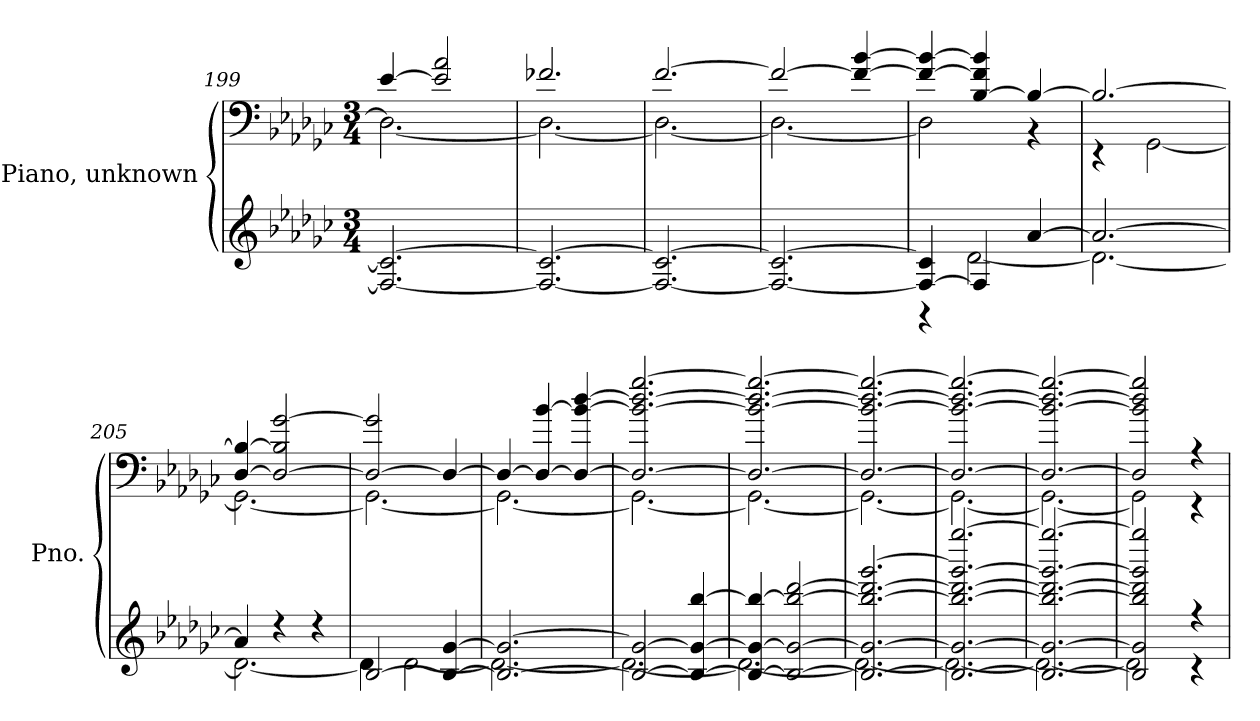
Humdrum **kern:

**kern	**kern
*part1	*part1
*staff2	*staff1
*I"Piano, unknown	*
*I'Pno.	*
*clefG2	*clefF4
*k[b-e-a-d-g-c-]	*k[b-e-a-d-g-c-]
*M3/4	*M3/4
=199	=199
*	*^
2.F/_ 2.c-/_	[4e-/	2.D-\_
.	2e-/] 2a-/	.
=200	=200	=200
2.F/_ 2.c-/_	2.f-X/	2.D-\_
=201	=201	=201
2.F/_ 2.c-/_	[2.f/	2.D-\_
!!LO:LB:g=z	!!
=202	=202	=202
2.F/_ 2.c-/_	2f/_	2.D-\_
.	4f/_ [4b-/	.
=203	=203	=203
*^	*	*
4F/_ 4c-/]	4r	4f/_ 4b-/_	2D-\]
4F/]	[2d-\	[4B-/ 4f/] 4b-/]	.
[4a-/	.	4B-/_	4r
=204	=204	=204	=204
2.a-/_	2.d-\_	2.B-/_	4r
.	.	.	[2GG-\
=205	=205	=205	=205
4a-/]	2.d-\_	[4D-/ 4B-/_	2.GG-\_
4r	.	2D-/_ 2B-/] [2g-/	.
4r	.	.	.
=206	=206	=206	=206
[2B-/	4d-\]	2D-/_ 2g-/]	2.GG-\_
.	[2d-\	.	.
4B-/_ [4g-/	.	4D-/_	.
=207	=207	=207	=207
2.B-/_ 2.g-/_	2.d-\_	4D-/_	2.GG-\_
.	.	4D-/_ [4b-/	.
.	.	4D-/_ 4b-/_ [4dd-/	.
=208	=208	=208	=208
2B-/_ 2g-/_	2.d-\_	2.D-/_ 2.b-/_ 2.dd-/_ [2.gg-/	2.GG-\_
4B-/_ 4g-/_ [4bb-/	.	.	.
=209	=209	=209	=209
4B-/_ 4g-/_ 4bb-/_	2.d-\_	2.D-/_ 2.b-/_ 2.dd-/_ 2.gg-/_	2.GG-\_
2B-/_ 2g-/_ 2bb-/_ [2ddd-/	.	.	.
=210	=210	=210	=210
2.B-/_ 2.g-/_ 2.bb-/_ 2.ddd-/_ [2.ggg-/	2.d-\_	2.D-/_ 2.b-/_ 2.dd-/_ 2.gg-/_	2.GG-\_
!!LO:LB:g=z	!!
=211	=211	=211	=211
2.B-/_ 2.g-/_ 2.bb-/_ 2.ddd-/_ 2.ggg-/_ [2.gggg-/	2.d-\_	2.D-/_ 2.b-/_ 2.dd-/_ 2.gg-/_	2.GG-\_
=212	=212	=212	=212
2.B-/_ 2.g-/_ 2.bb-/_ 2.ddd-/_ 2.ggg-/_ 2.gggg-/_	2.d-\_	2.D-/_ 2.b-/_ 2.dd-/_ 2.gg-/_	2.GG-\_
=213	=213	=213	=213
2B-/] 2g-/] 2bb-/] 2ddd-/] 2ggg-/] 2gggg-/]	2d-\]	2D-/] 2b-/] 2dd-/] 2gg-/]	2GG-\]
4r	4r	4r	4r
*v	*v	*	*
*	*v	*v
=	=
*-	*-
